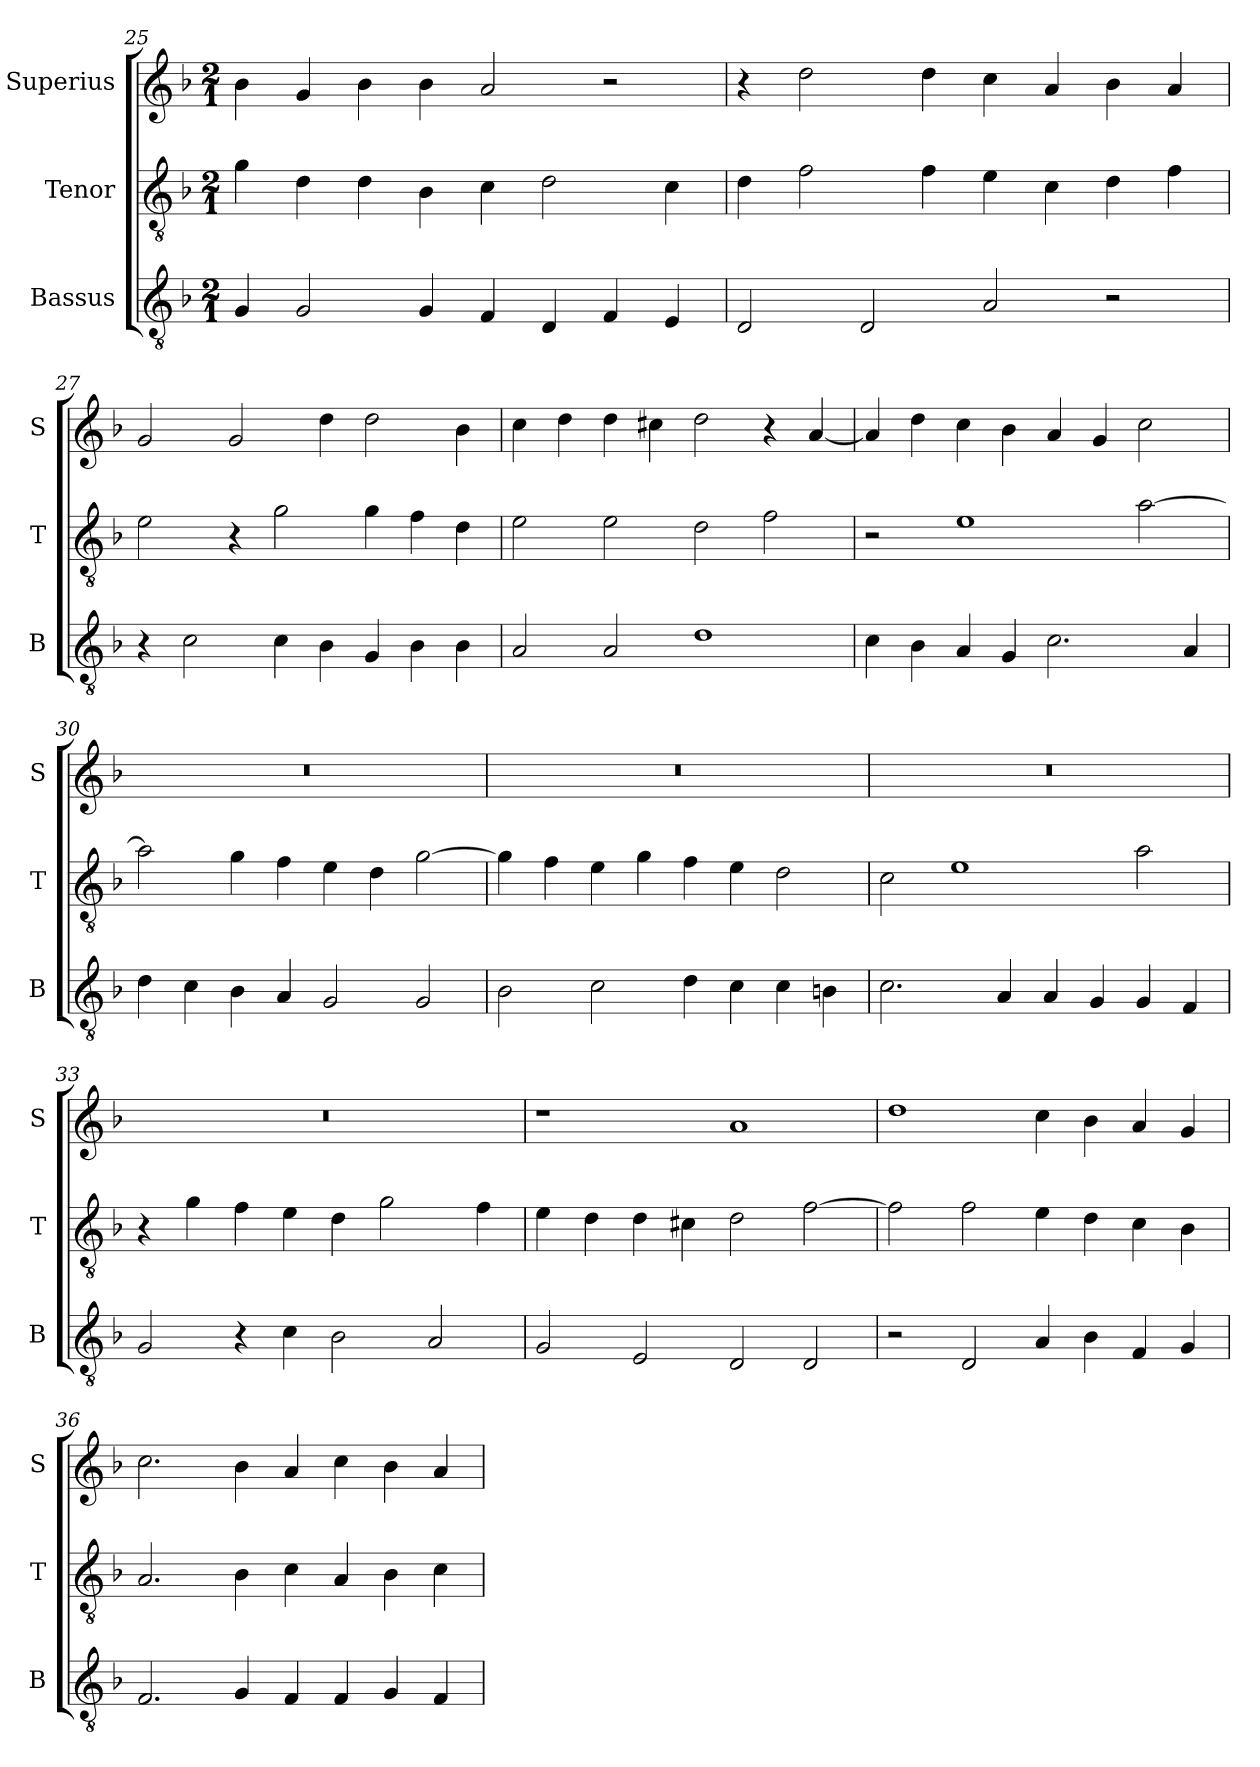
**kern	**kern	**kern
*part3	*part2	*part1
*staff3	*staff2	*staff1
*I"Bassus	*I"Tenor	*I"Superius
*I'B	*I'T	*I'S
*clefGv2	*clefGv2	*clefG2
*k[b-]	*k[b-]	*k[b-]
*F:	*F:	*F:
*M2/1	*M2/1	*M2/1
=25	=25	=25
4G	4g	4b-
2G	4d	4g
.	4d	4b-
4G	4B-	4b-
4F	4c	2a
4D	2d	.
4F	.	2r
4E	4c	.
=26	=26	=26
2D	4d	4r
.	2f	2dd
2D	.	.
.	4f	4dd
2A	4e	4cc
.	4c	4a
2r	4d	4b-
.	4f	4a
=27	=27	=27
4r	2e	2g
2c	.	.
.	4r	2g
4c	2g	.
4B-	.	4dd
4G	4g	2dd
4B-	4f	.
4B-	4d	4b-
=28	=28	=28
2A	2e	4cc
.	.	4dd
2A	2e	4dd
.	.	4cc#X
1d	2d	2dd
.	2f	4r
.	.	[4a
=29	=29	=29
4c	2r	4a]
4B-	.	4dd
4A	1e	4cc
4G	.	4b-
2.c	.	4a
.	.	4g
.	[2a	2cc
4A	.	.
=30	=30	=30
4d	2a]	0r
4c	.	.
4B-	4g	.
4A	4f	.
2G	4e	.
.	4d	.
2G	[2g	.
=31	=31	=31
2B-	4g]	0r
.	4f	.
2c	4e	.
.	4g	.
4d	4f	.
4c	4e	.
4c	2d	.
4Bn	.	.
=32	=32	=32
2.c	2c	0r
.	1e	.
4A	.	.
4A	.	.
4G	.	.
4G	2a	.
4F	.	.
=33	=33	=33
2G	4r	0r
.	4g	.
4r	4f	.
4c	4e	.
2B-	4d	.
.	2g	.
2A	.	.
.	4f	.
=34	=34	=34
2G	4e	1r
.	4d	.
2E	4d	.
.	4c#X	.
2D	2d	1a
2D	[2f	.
=35	=35	=35
2r	2f]	1dd
2D	2f	.
4A	4e	4cc
4B-	4d	4b-
4F	4c	4a
4G	4B-	4g
=36	=36	=36
2.F	2.A	2.cc
4G	4B-	4b-
4F	4c	4a
4F	4A	4cc
4G	4B-	4b-
4F	4c	4a
=	=	=
*-	*-	*-
